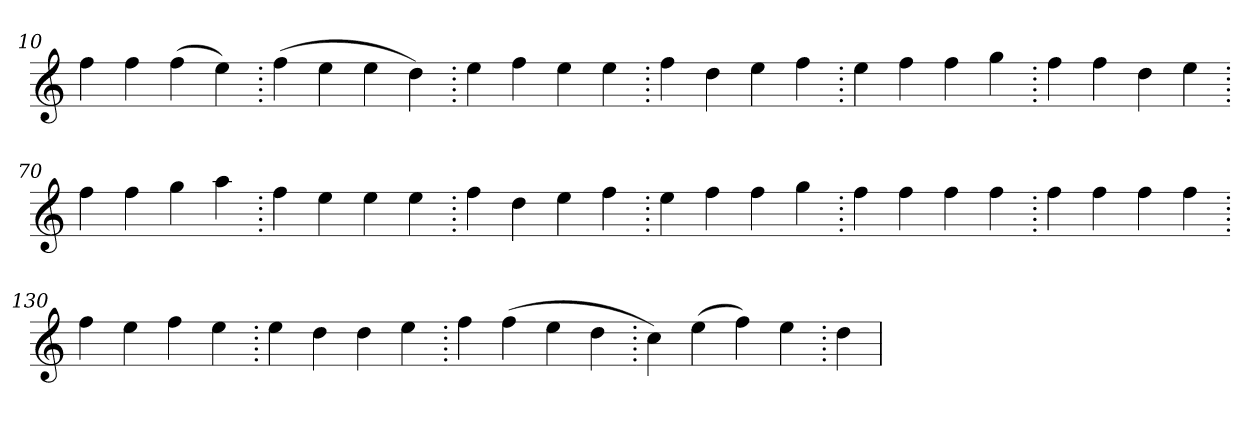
**kern
*part1
*staff1
*clefG2
=10.
4ff
4ff
(>4ff
4ee)
=20.
(>4ff
4ee
4ee
4dd)
=30.
4ee
4ff
4ee
4ee
=40.
4ff
4dd
4ee
4ff
=50.
4ee
4ff
4ff
4gg
=60.
4ff
4ff
4dd
4ee
=70.
4ff
4ff
4gg
4aa
=80.
4ff
4ee
4ee
4ee
=90.
4ff
4dd
4ee
4ff
=100.
4ee
4ff
4ff
4gg
=110.
4ff
4ff
4ff
4ff
=120.
4ff
4ff
4ff
4ff
=130.
4ff
4ee
4ff
4ee
=140.
4ee
4dd
4dd
4ee
=150.
4ff
(>4ff
4ee
4dd
=160.
4cc)
(>4ee
4ff)
4ee
=170.
4dd
=
*-
